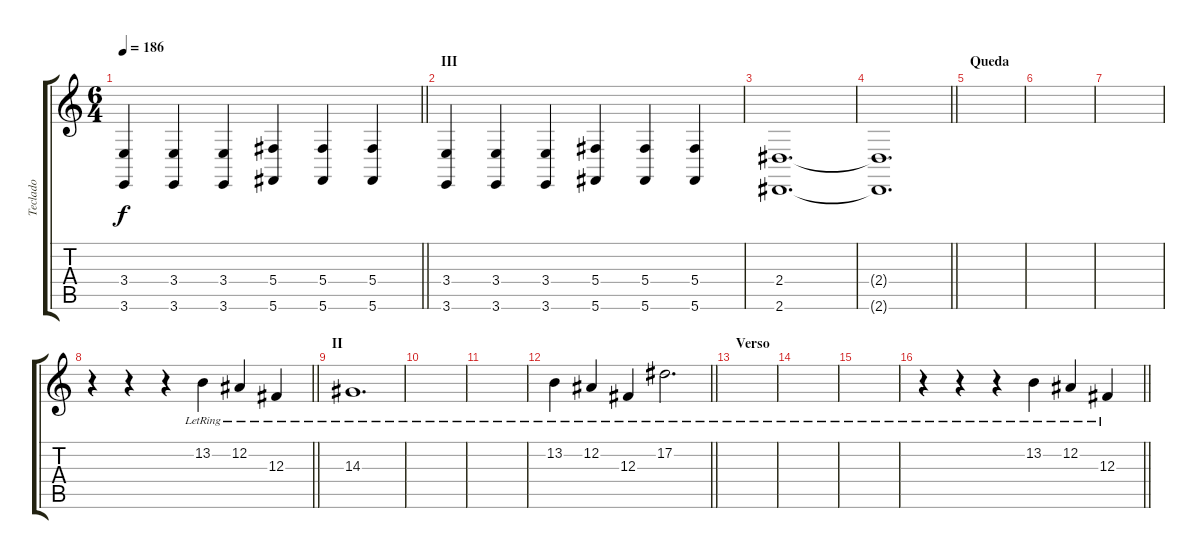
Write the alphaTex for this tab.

\track ("Teclado" "Teclado") {instrument acousticgrandpiano}
\staff {score tabs}
\tuning (Eb4 Bb3 Gb3 Db3 Ab2 Db2) {hide}
\ts (6 4)
\tempo 186
\clef g2
\barLineRight lightlight
\ks c
(3.4 3.6).4{dy f} (3.4 3.6).4 (3.4 3.6).4 (5.4 5.6).4 (5.4 5.6).4 (5.4 5.6).4 |
\section ("" "III")
(3.4 3.6).4 (3.4 3.6).4 (3.4 3.6).4 (5.4 5.6).4 (5.4 5.6).4 (5.4 5.6).4 |
(2.4 2.6).1{d} |
\barLineRight lightlight
(2.4{t} 2.6{t}).1{d} |
\section ("" "Queda")
|
|
|
\barLineRight lightlight
r.4 r.4 r.4 13.2{lr}.4 12.2{lr}.4 12.3{lr}.4 |
\section ("" "II")
14.3{lr}.1{d} |
|
|
\barLineRight lightlight
13.2{lr}.4 12.2{lr}.4 12.3{lr}.4 17.2{lr}.2{d} |
\section ("" "Verso")
|
|
|
\barLineRight lightlight
r.4 r.4 r.4 13.2{lr}.4 12.2{lr}.4 12.3{lr}.4
